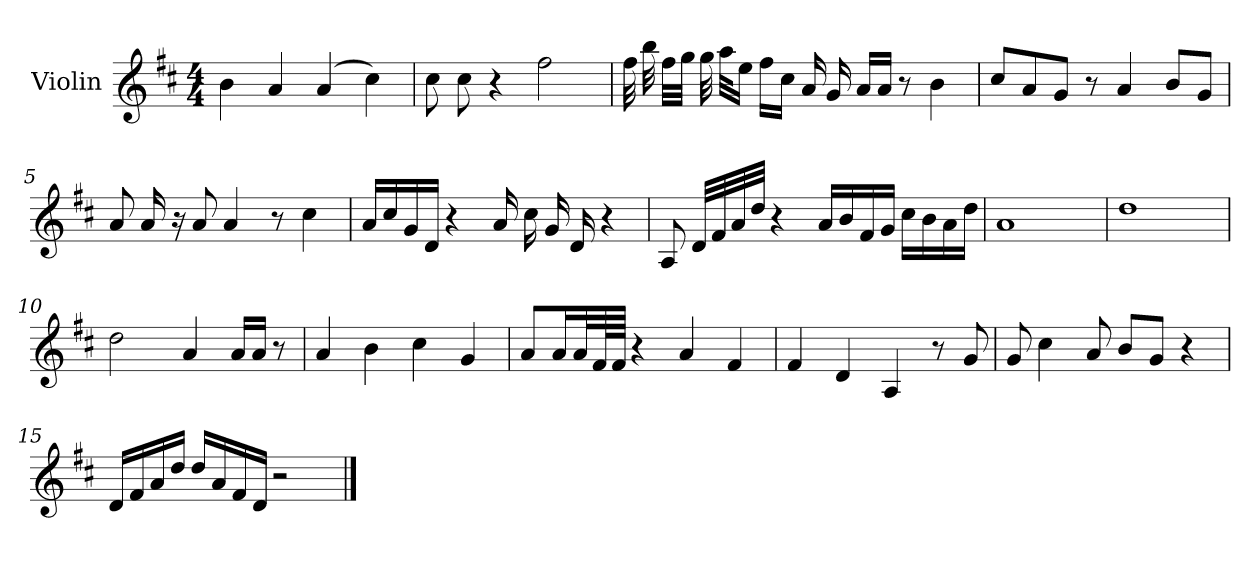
**kern
*part1
*staff1
*I"Violin
*I'Vln.
*clefG2
*k[f#c#]
*M4/4
*MM60
=1
4b\
4a/
(>4a/
4cc#\)
=2
8cc#\
8cc#\
4r
2ff#\
=3
32ff#\
32bb\
32ff#\LLL
32gg\JJJ
32gg\
32aa\KLL
16ee\JJ
16ff#\LL
16cc#\JJ
16a/
16g/
16a/LL
16a/JJ
8r
4b\
=4
8cc#/L
8a/
8g/J
8r
4a/
8b/L
8g/J
!!LO:LB:g=z
=5
8a/
16a/
16r
8a/
4a/
8r
4cc#\
=6
16a/LL
16cc#/
16g/
16d/JJ
4r
16a/
16cc#\
16g/
16d/
4r
=7
8A/
32d/LLL
32f#/
32a/
32dd/JJJ
4r
16a/LL
16b/
16f#/
16g/JJ
16cc#\LL
16b\
16a\
16dd\JJ
=8
1a
!!LO:LB:g=z
=9
1dd
=10
2dd\
4a/
16a/LL
16a/JJ
8r
=11
4a/
4b\
4cc#\
4g/
=12
8a/L
16a/L
32a/L
64f#/L
64f#/JJJJ
4r
4a/
4f#/
!!LO:LB:g=z
=13
4f#/
4d/
4A/
8r
8g/
=14
8g/
4cc#\
8a/
8b/L
8g/J
4r
=15
16d/LL
16f#/
16a/
16dd/JJ
16dd/LL
16a/
16f#/
16d/JJ
2r
==
*-
